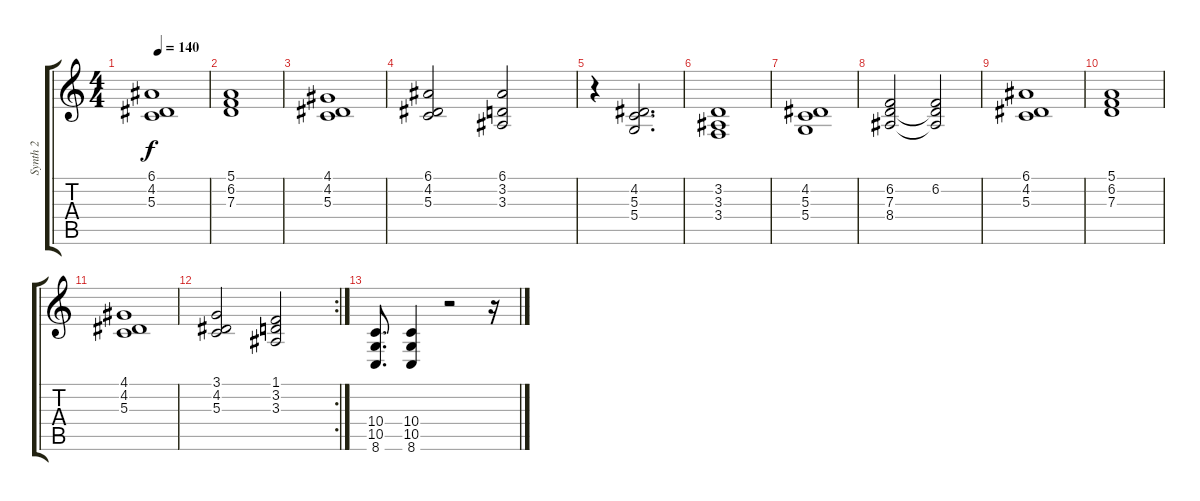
\track ("Synth 2" "Synth 2") {instrument lead5charang}
\staff {score tabs}
\tuning (E4 B3 G3 D3 A2 E2) {hide}
\ts (4 4)
\tempo 140
\clef g2
\ks c
(6.1 4.2 5.3).1{dy f} |
(5.1 6.2 7.3).1 |
(4.1 4.2 5.3).1 |
(6.1 4.2 5.3).2 (6.1 3.2 3.3).2 |
r.4 (4.2 5.3 5.4).2{d} |
(3.2 3.3 3.4).1 |
(4.2 5.3 5.4).1 |
(6.2 7.3 8.4).2 (6.2 7.3{t} 8.4{t}).2 |
(6.1 4.2 5.3).1 |
(5.1 6.2 7.3).1 |
(4.1 4.2 5.3).1 |
\rc 2
(3.1 4.2 5.3).2 (1.1 3.2 3.3).2 |
(10.4 10.5 8.6).8{d} (10.4 10.5 8.6).4 r.2 r.16
